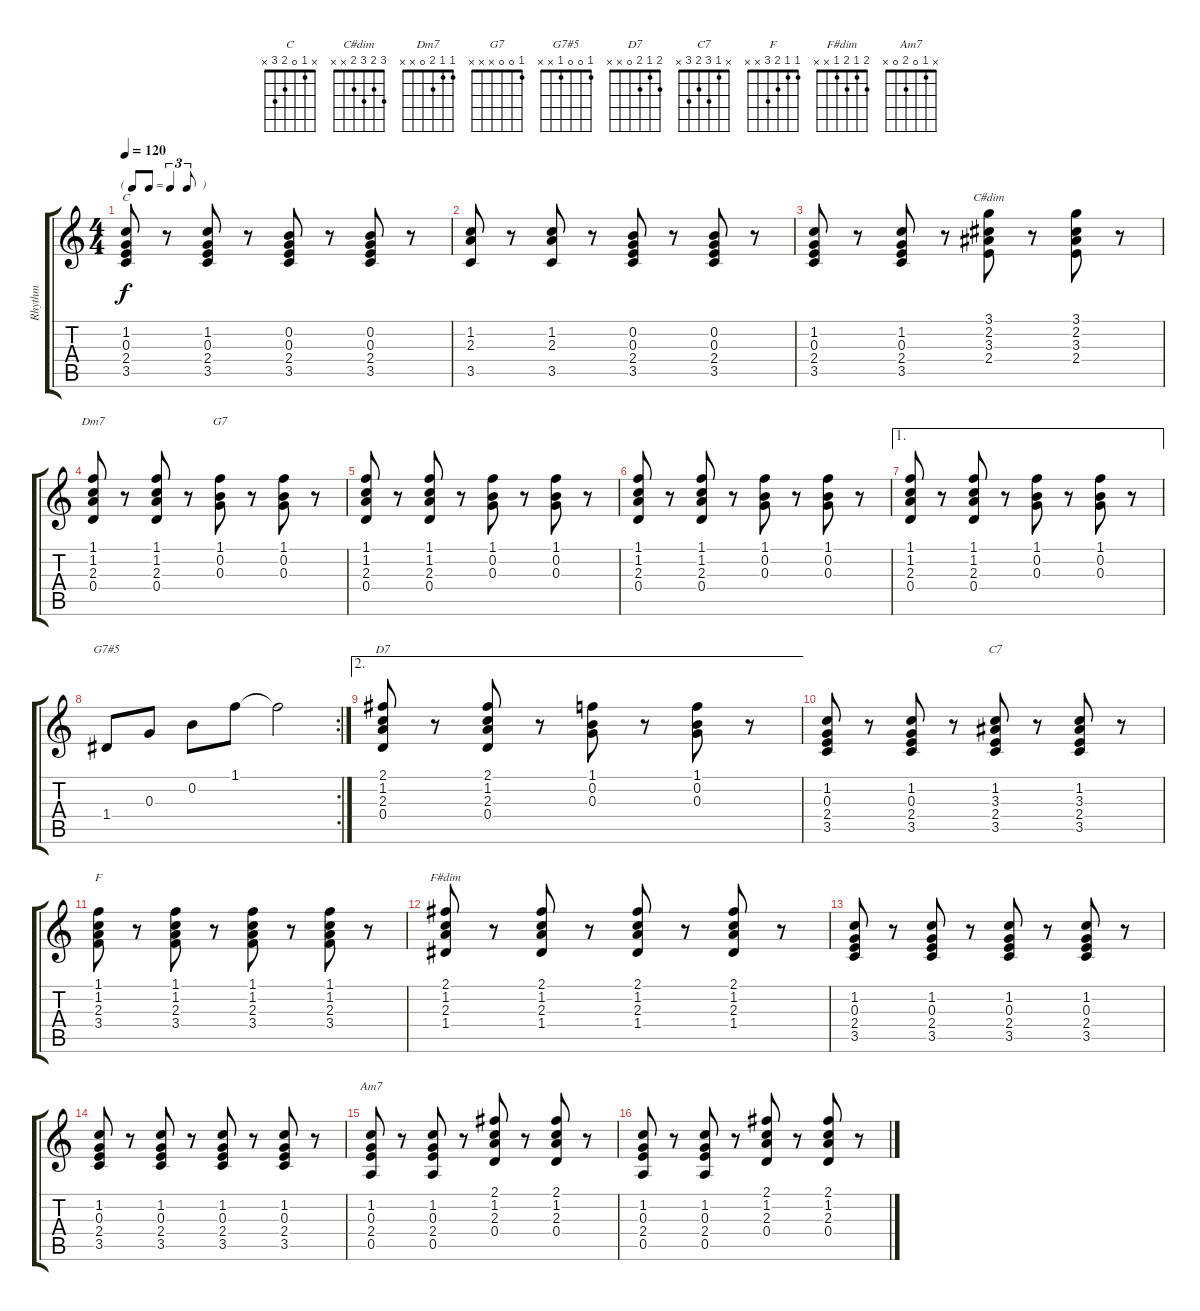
\track ("Rhythm" "Rhythm") {instrument acousticguitarnylon}
\staff {score tabs}
\tuning (E4 B3 G3 D3 A2 E2) {hide}
\chord ("C" x 1 0 2 3 x)
\chord ("C#dim" 3 2 3 2 x x)
\chord ("Dm7" 1 1 2 0 x x)
\chord ("G7" 1 0 0 x x x)
\chord ("G7#5" 1 0 0 1 x x)
\chord ("D7" 2 1 2 0 x x)
\chord ("C7" x 1 3 2 3 x)
\chord ("F" 1 1 2 3 x x)
\chord ("F#dim" 2 1 2 1 x x)
\chord ("Am7" x 1 0 2 0 x)
\ts (4 4)
\tf triplet8th
\tempo 120
\clef g2
\ks c
(1.2 0.3 2.4 3.5).8{ch "C" dy f instrument acousticguitarnylon} r.8 (1.2 0.3 2.4 3.5).8 r.8 (0.2 0.3 2.4 3.5).8 r.8 (0.2 0.3 2.4 3.5).8 r.8 |
(1.2 2.3 3.5).8 r.8 (1.2 2.3 3.5).8 r.8 (0.2 0.3 2.4 3.5).8 r.8 (0.2 0.3 2.4 3.5).8 r.8 |
(1.2 0.3 2.4 3.5).8 r.8 (1.2 0.3 2.4 3.5).8 r.8 (3.1 2.2 3.3 2.4).8{ch "C#dim"} r.8 (3.1 2.2 3.3 2.4).8 r.8 |
(1.1 1.2 2.3 0.4).8{ch "Dm7"} r.8 (1.1 1.2 2.3 0.4).8 r.8 (1.1 0.2 0.3).8{ch "G7"} r.8 (1.1 0.2 0.3).8 r.8 |
(1.1 1.2 2.3 0.4).8 r.8 (1.1 1.2 2.3 0.4).8 r.8 (1.1 0.2 0.3).8 r.8 (1.1 0.2 0.3).8 r.8 |
(1.1 1.2 2.3 0.4).8 r.8 (1.1 1.2 2.3 0.4).8 r.8 (1.1 0.2 0.3).8 r.8 (1.1 0.2 0.3).8 r.8 |
\ae 1
(1.1 1.2 2.3 0.4).8 r.8 (1.1 1.2 2.3 0.4).8 r.8 (1.1 0.2 0.3).8 r.8 (1.1 0.2 0.3).8 r.8 |
\rc 2
1.4.8{ch "G7#5"} 0.3.8 0.2.8 1.1.8 1.1{t}.2 |
\ae 2
(2.1 1.2 2.3 0.4).8{ch "D7"} r.8 (2.1 1.2 2.3 0.4).8 r.8 (1.1 0.2 0.3).8 r.8 (1.1 0.2 0.3).8 r.8 |
(1.2 0.3 2.4 3.5).8 r.8 (1.2 0.3 2.4 3.5).8 r.8 (1.2 3.3 2.4 3.5).8{ch "C7"} r.8 (1.2 3.3 2.4 3.5).8 r.8 |
(1.1 1.2 2.3 3.4).8{ch "F"} r.8 (1.1 1.2 2.3 3.4).8 r.8 (1.1 1.2 2.3 3.4).8 r.8 (1.1 1.2 2.3 3.4).8 r.8 |
(2.1 1.2 2.3 1.4).8{ch "F#dim"} r.8 (2.1 1.2 2.3 1.4).8 r.8 (2.1 1.2 2.3 1.4).8 r.8 (2.1 1.2 2.3 1.4).8 r.8 |
(1.2 0.3 2.4 3.5).8 r.8 (1.2 0.3 2.4 3.5).8 r.8 (1.2 0.3 2.4 3.5).8 r.8 (1.2 0.3 2.4 3.5).8 r.8 |
(1.2 0.3 2.4 3.5).8 r.8 (1.2 0.3 2.4 3.5).8 r.8 (1.2 0.3 2.4 3.5).8 r.8 (1.2 0.3 2.4 3.5).8 r.8 |
(1.2 0.3 2.4 0.5).8{ch "Am7"} r.8 (1.2 0.3 2.4 0.5).8 r.8 (2.1 1.2 2.3 0.4).8 r.8 (2.1 1.2 2.3 0.4).8 r.8 |
(1.2 0.3 2.4 0.5).8 r.8 (1.2 0.3 2.4 0.5).8 r.8 (2.1 1.2 2.3 0.4).8 r.8 (2.1 1.2 2.3 0.4).8 r.8
